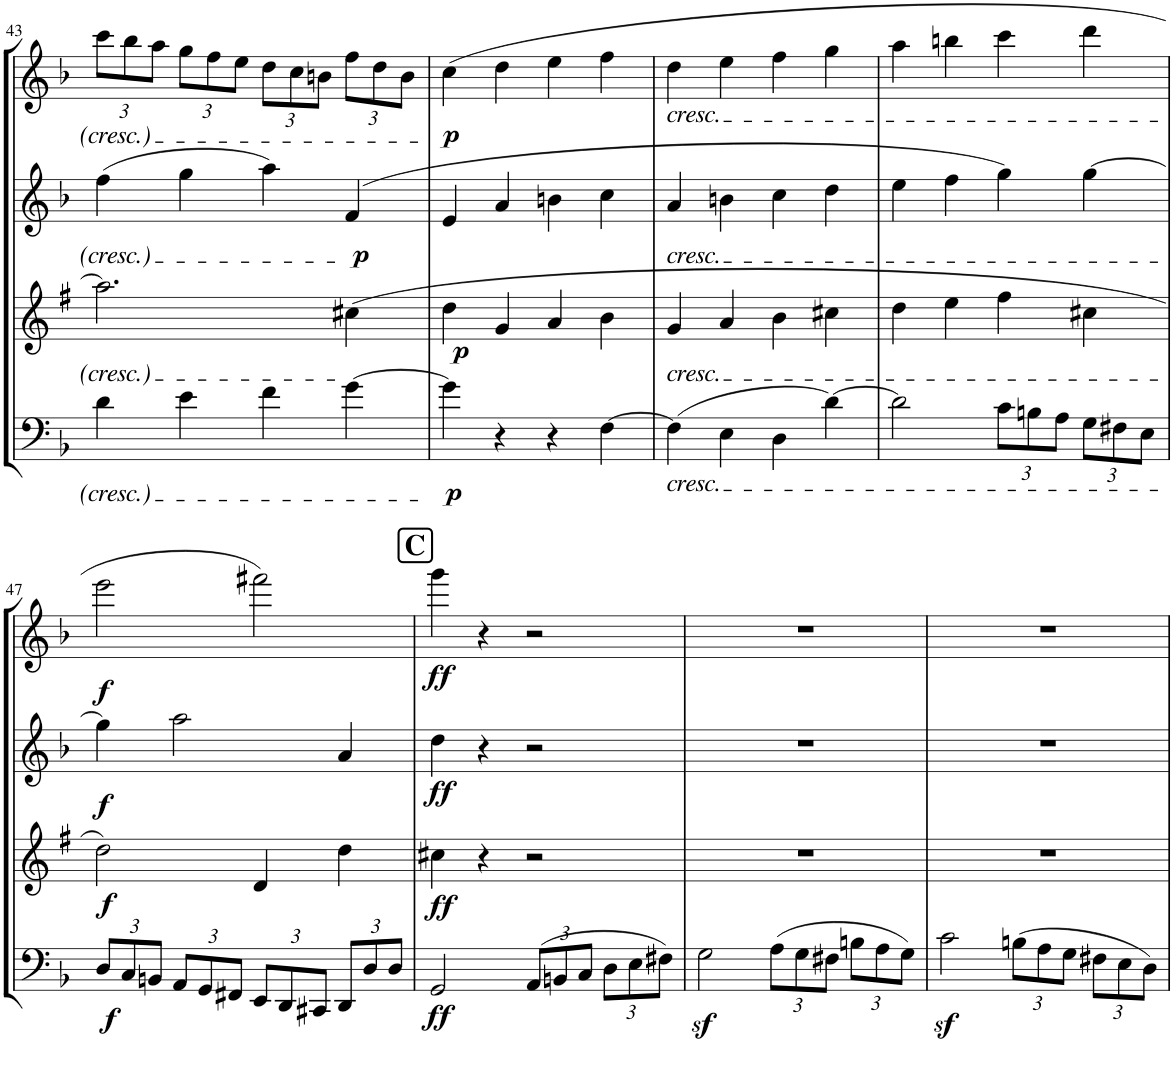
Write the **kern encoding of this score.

**kern	**dynam	**kern	**dynam	**kern	**dynam	**kern	**dynam
*part4	*part4	*part3	*part3	*part2	*part2	*part1	*part1
*staff4	*staff4	*staff3	*staff3	*staff2	*staff2	*staff1	*staff1
*I"Bassoon	*	*I"Bb Clarinet	*	*I"Oboe	*	*I"Flute	*
*I'Bsn	*	*I'Cl	*	*I'Ob	*	*I'Fl	*
!!LO:PB:g=z
*clefF4	*	*clefG2	*	*clefG2	*	*clefG2	*
*	*	*Trd1c2	*	*	*	*	*
*k[b-]	*	*k[f#]	*	*k[b-]	*	*k[b-]	*
*M4/4	*	*M4/4	*	*M4/4	*	*M4/4	*
*met(c)	*	*met(c)	*	*met(c)	*	*met(c)	*
*	*	*	*	*	*	*Xbrackettup	*
=43	=43	=43	=43	=43	=43	=43	=43
4d\	.	2.aa\]	.	(4ff\	.	12ccc\L	.
.	.	.	.	.	.	12bb-\	.
.	.	.	.	.	.	12aa\J	.
4e\	.	.	.	4gg\	.	12gg\L	.
.	.	.	.	.	.	12ff\	.
.	.	.	.	.	.	12ee\J	.
4f\	.	.	.	4aa\)	.	12dd\L	.
.	.	.	.	.	.	12cc\	.
.	.	.	.	.	.	12bn\J	.
!	!	!	!	!	!LO:DY:b	!	!
[4g\	.	(4cc#X\	.	(4f/	p	12ff\L	.
.	.	.	.	.	.	12dd\	.
.	.	.	.	.	.	12b\J	.
=44	=44	=44	=44	=44	=44	=44	=44
!	!LO:DY:b	!	!LO:DY:b	!	!	!	!LO:DY:b
4g\]	p	4dd\	p	4e/	.	(4cc\	p
4r	.	4g/	.	4a/	.	4dd\	.
4r	.	4a/	.	4bn\	.	4ee\	.
[4F\	.	4b\	.	4cc\	.	4ff\	.
=45	=45	=45	=45	=45	=45	=45	=45
!	!	!	!	!	!	!LO:TX:b:i:t=cresc.	!
!	!	!	!	!LO:TX:b:i:t=cresc.	!	!	!
!	!	!LO:TX:b:i:t=cresc.	!	!	!	!	!
!LO:TX:b:i:t=cresc.	!	!	!	!	!	!	!
(4F\]	.	4g/	.	4a/	.	4dd\	.
4E\	.	4a/	.	4bn\	.	4ee\	.
4D\	.	4b\	.	4cc\	.	4ff\	.
[4d\)	.	4cc#X\	.	4dd\	.	4gg\	.
=46	=46	=46	=46	=46	=46	=46	=46
2d\]	.	4dd\	.	4ee\	.	4aa\	.
.	.	4ee\	.	4ff\	.	4bbn\	.
*Xbrackettup	*	*	*	*	*	*	*
12c\L	.	4ff#\	.	4gg\)	.	4ccc\	.
12Bn\	.	.	.	.	.	.	.
12A\J	.	.	.	.	.	.	.
12G\L	.	4cc#X\	.	[4gg\	.	4ddd\	.
12F#X\	.	.	.	.	.	.	.
12E\J	.	.	.	.	.	.	.
!!LO:LB:g=z
=47	=47	=47	=47	=47	=47	=47	=47
!	!LO:DY:b	!	!LO:DY:b	!	!LO:DY:b	!	!LO:DY:b
12D/L	f	2dd\)	f	4gg\]	f	2eee\	f
12C/	.	.	.	.	.	.	.
12BBn/J	.	.	.	.	.	.	.
12AA/L	.	.	.	2aa\	.	.	.
12GG/	.	.	.	.	.	.	.
12FF#X/J	.	.	.	.	.	.	.
12EE/L	.	4d/	.	.	.	2fff#X\)	.
12DD/	.	.	.	.	.	.	.
12CC#X/J	.	.	.	.	.	.	.
12DD/L	.	4dd\	.	4a/	.	.	.
12D/	.	.	.	.	.	.	.
12D/J	.	.	.	.	.	.	.
!!LO:REH:place=s1:a:B:cj:fs=14:t=C
=48	=48	=48	=48	=48	=48	=48	=48
!	!LO:DY:b	!	!LO:DY:b	!	!LO:DY:b	!	!LO:DY:b
2GG/	ff	4cc#X\	ff	4dd\	ff	4ggg\	ff
.	.	4r	.	4r	.	4r	.
(12AA/L	.	2r	.	2r	.	2r	.
12BBn/	.	.	.	.	.	.	.
12C/J	.	.	.	.	.	.	.
12D\L	.	.	.	.	.	.	.
12E\	.	.	.	.	.	.	.
12F#X\J)	.	.	.	.	.	.	.
=49	=49	=49	=49	=49	=49	=49	=49
2Gz<\	.	1r	.	1r	.	1r	.
(12A\L	.	.	.	.	.	.	.
12G\	.	.	.	.	.	.	.
12F#X\J	.	.	.	.	.	.	.
12Bn\L	.	.	.	.	.	.	.
12A\	.	.	.	.	.	.	.
12G\J)	.	.	.	.	.	.	.
=50	=50	=50	=50	=50	=50	=50	=50
2cz<\	.	1r	.	1r	.	1r	.
(12Bn\L	.	.	.	.	.	.	.
12A\	.	.	.	.	.	.	.
12G\J	.	.	.	.	.	.	.
12F#X\L	.	.	.	.	.	.	.
12E\	.	.	.	.	.	.	.
12D\J)	.	.	.	.	.	.	.
=	=	=	=	=	=	=	=
*-	*-	*-	*-	*-	*-	*-	*-
